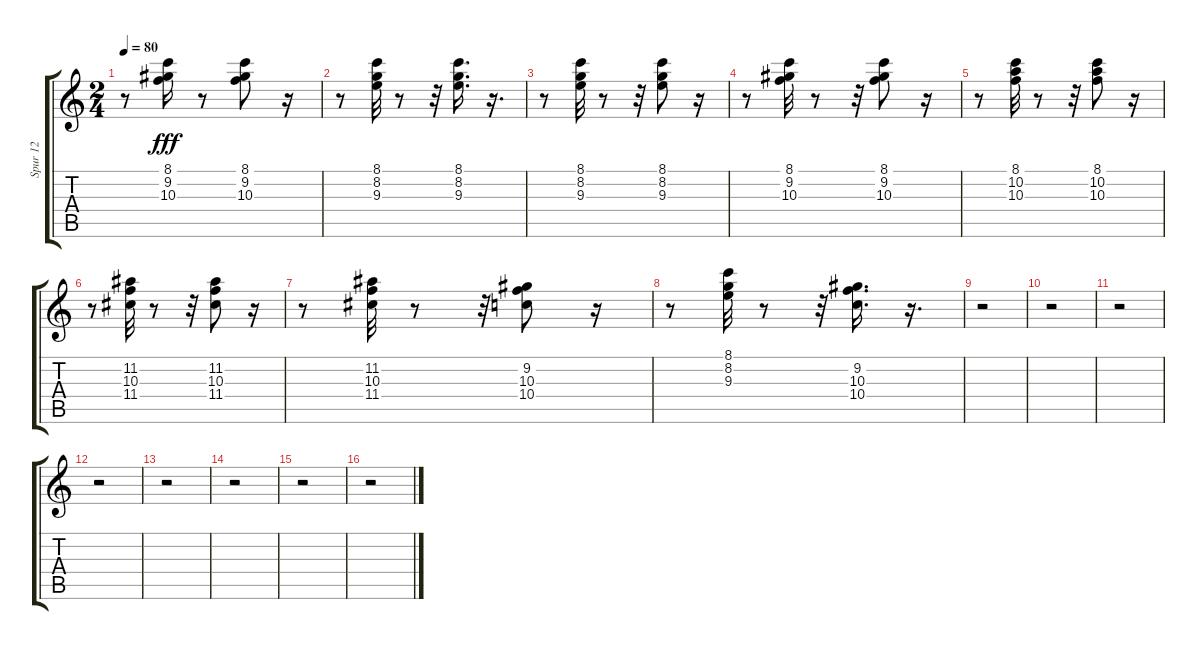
\track ("Spur 12" "Spur 12") {instrument electricguitarclean}
\staff {score tabs}
\tuning (E4 B3 G3 D3 A2 E2) {hide}
\ts (2 4)
\tempo 80
\clef g2
\ks c
r.8{dy fff} (8.1 9.2 10.3).16 r.8 (8.1 9.2 10.3).8 r.16 |
r.8 (8.1 8.2 9.3).32 r.8 r.32 (8.1 8.2 9.3).16{d} r.16{d} |
r.8 (8.1 8.2 9.3).32 r.8 r.32 (8.1 8.2 9.3).8 r.16 |
r.8 (8.1 9.2 10.3).32 r.8 r.32 (8.1 9.2 10.3).8 r.16 |
r.8 (8.1 10.2 10.3).32 r.8 r.32 (8.1 10.2 10.3).8 r.16 |
r.8 (11.2 10.3 11.4).32 r.8 r.32 (11.2 10.3 11.4).8 r.16 |
r.8 (11.2 10.3 11.4).32 r.8 r.32 (9.2 10.3 10.4).8 r.16 |
r.8 (8.1 8.2 9.3).32 r.8 r.32 (9.2 10.3 10.4).16{d} r.16{d} |
r.2 |
r.2 |
r.2 |
r.2 |
r.2 |
r.2 |
r.2 |
r.2
